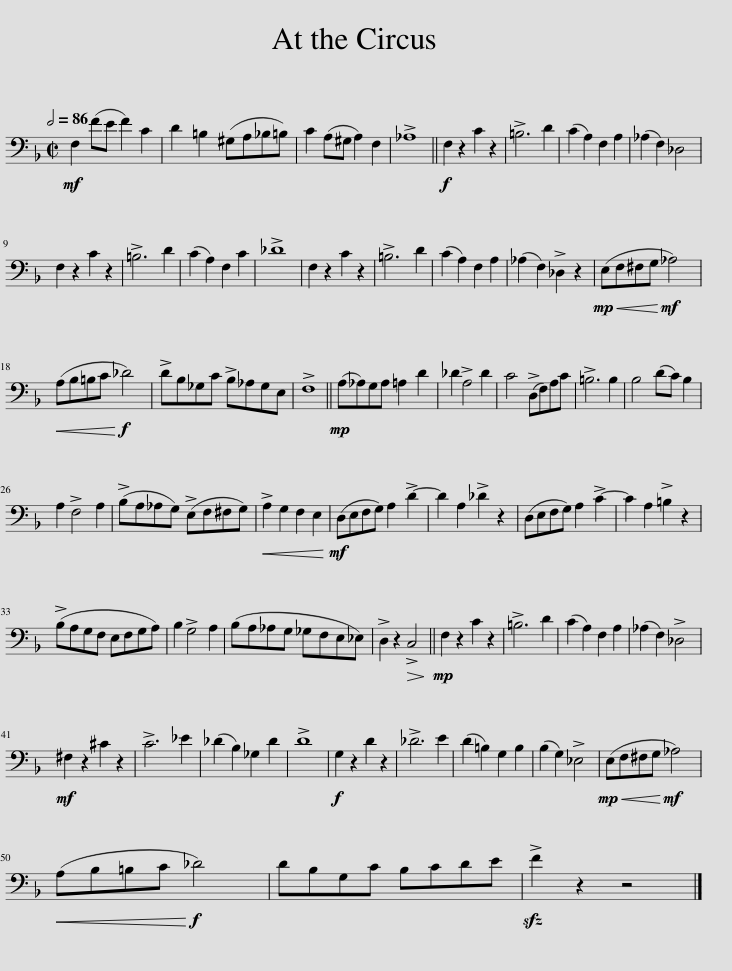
X:1
L:1/8
Q:1/2=86
M:2/2
I:linebreak $
K:F
V:1 bass
V:1
!mf! F,2 (FE F2) C2 | D2 =B,2 (^G,A,_B,=B,) | C2 (A,^G, A,2) F,2 | !>!_A,8 ||!f! F,2 z2 C2 z2 | %5
 !>!=B,6 D2 | (C2 A,2) F,2 A,2 | (_A,2 F,2) _D,4 |$ F,2 z2 C2 z2 | !>!=B,6 D2 | %10
 (C2 A,2) F,2 C2 | !>!_D8 | F,2 z2 C2 z2 | !>!=B,6 D2 | (C2 A,2) F,2 A,2 | %15
 (_A,2 F,2) !>!_D,2 z2 |!mp!!<(! (E,F,^F,G,!<)!!mf! _A,4) |$!<(! (A,B,=B,C!<)!!f! _D4) | !>!DB,_G,C !>!B,_A,G,E, | !>!F,8 || %20
!mp! (A,_A,)G,A, =A,2 D2 | _D2 !>!A,4 D2 | C4 (!>!D,F,)A,C | !>!=B,6 B,2 | B,4 (DC) B,2 |$ %25
 A,2 !>!F,4 A,2 | (!>!B,A,_A,G,) (!>!E,F,^F,G,) |!<(! !>!A,2 G,2 F,2 E,2!<)! |!mf! (D,E,F,G,) A,2 !>!D2- | D2 A,2 !>!_D2 z2 | %30
 (D,E,F,G,) A,2 !>!C2- | C2 A,2 !>!=B,2 z2 |$ (!>!B,A,G,F, E,F,G,A,) | B,2 !>!G,4 A,2 | (B,A,_A,G, _G,F,E,_E,) | %35
 !>!D,2 z2!>(! !>!C,4!>)! ||!mp! F,2 z2 C2 z2 | !>!=B,6 D2 | (C2 A,2) F,2 A,2 | (_A,2 F,2) !>!_D,4 |$ %40
!mf! ^F,2 z2 ^C2 z2 | !>!C6 _E2 | (_D2 B,2) _G,2 D2 | !>!D8 |!f! G,2 z2 D2 z2 | %45
 !>!_D6 E2 | (D2 =B,2) G,2 B,2 | (B,2 G,2) !>!_E,4 |!mp!!<(! (E,F,^F,G,!<)!!mf! _A,4) |$!<(! (A,B,=B,C!<)!!f! _D4) | %50
 DB,G,C B,CDE |!sfz! !>!F2 z2 z4 |] %52
